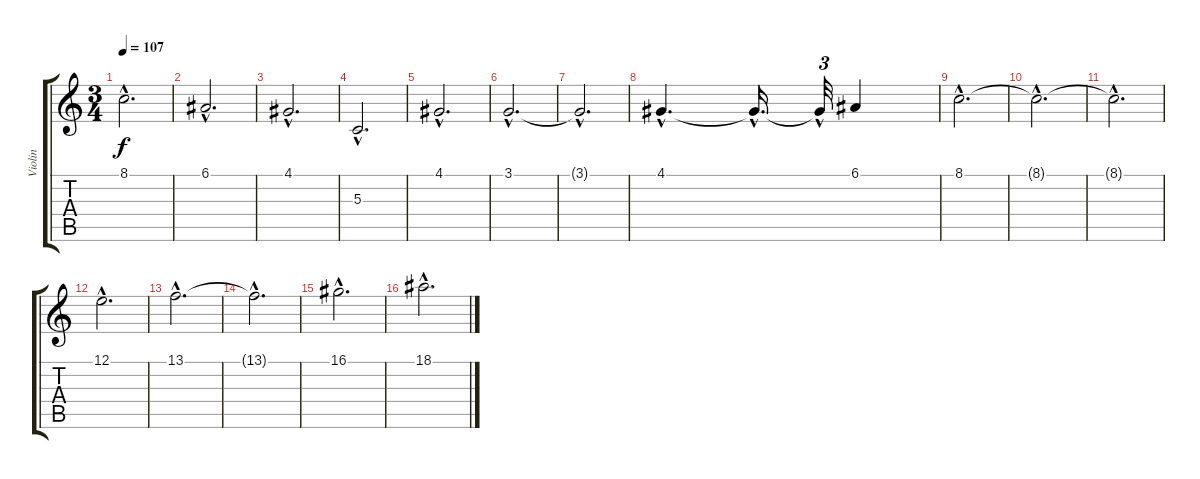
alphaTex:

\track ("Violin" "Violin") {instrument violin}
\staff {score tabs}
\tuning (E4 B3 G3 D3 A2 E2) {hide}
\ts (3 4)
\tempo 107
\clef g2
\ks c
8.1{hac}.2{d dy f} |
6.1{hac}.2{d} |
4.1{hac}.2{d} |
5.3{hac}.2{d} |
4.1{hac}.2{d} |
3.1{hac}.2{d} |
3.1{hac t}.2{d} |
4.1{hac}.4{d} 4.1{hac t}.16{d} 4.1{hac t}.32{tu (3 2)} 6.1.4 |
8.1{hac}.2{d} |
8.1{hac t}.2{d} |
8.1{hac t}.2{d} |
12.1{hac}.2{d} |
13.1{hac}.2{d} |
13.1{hac t}.2{d} |
16.1{hac}.2{d} |
18.1{hac}.2{d}
